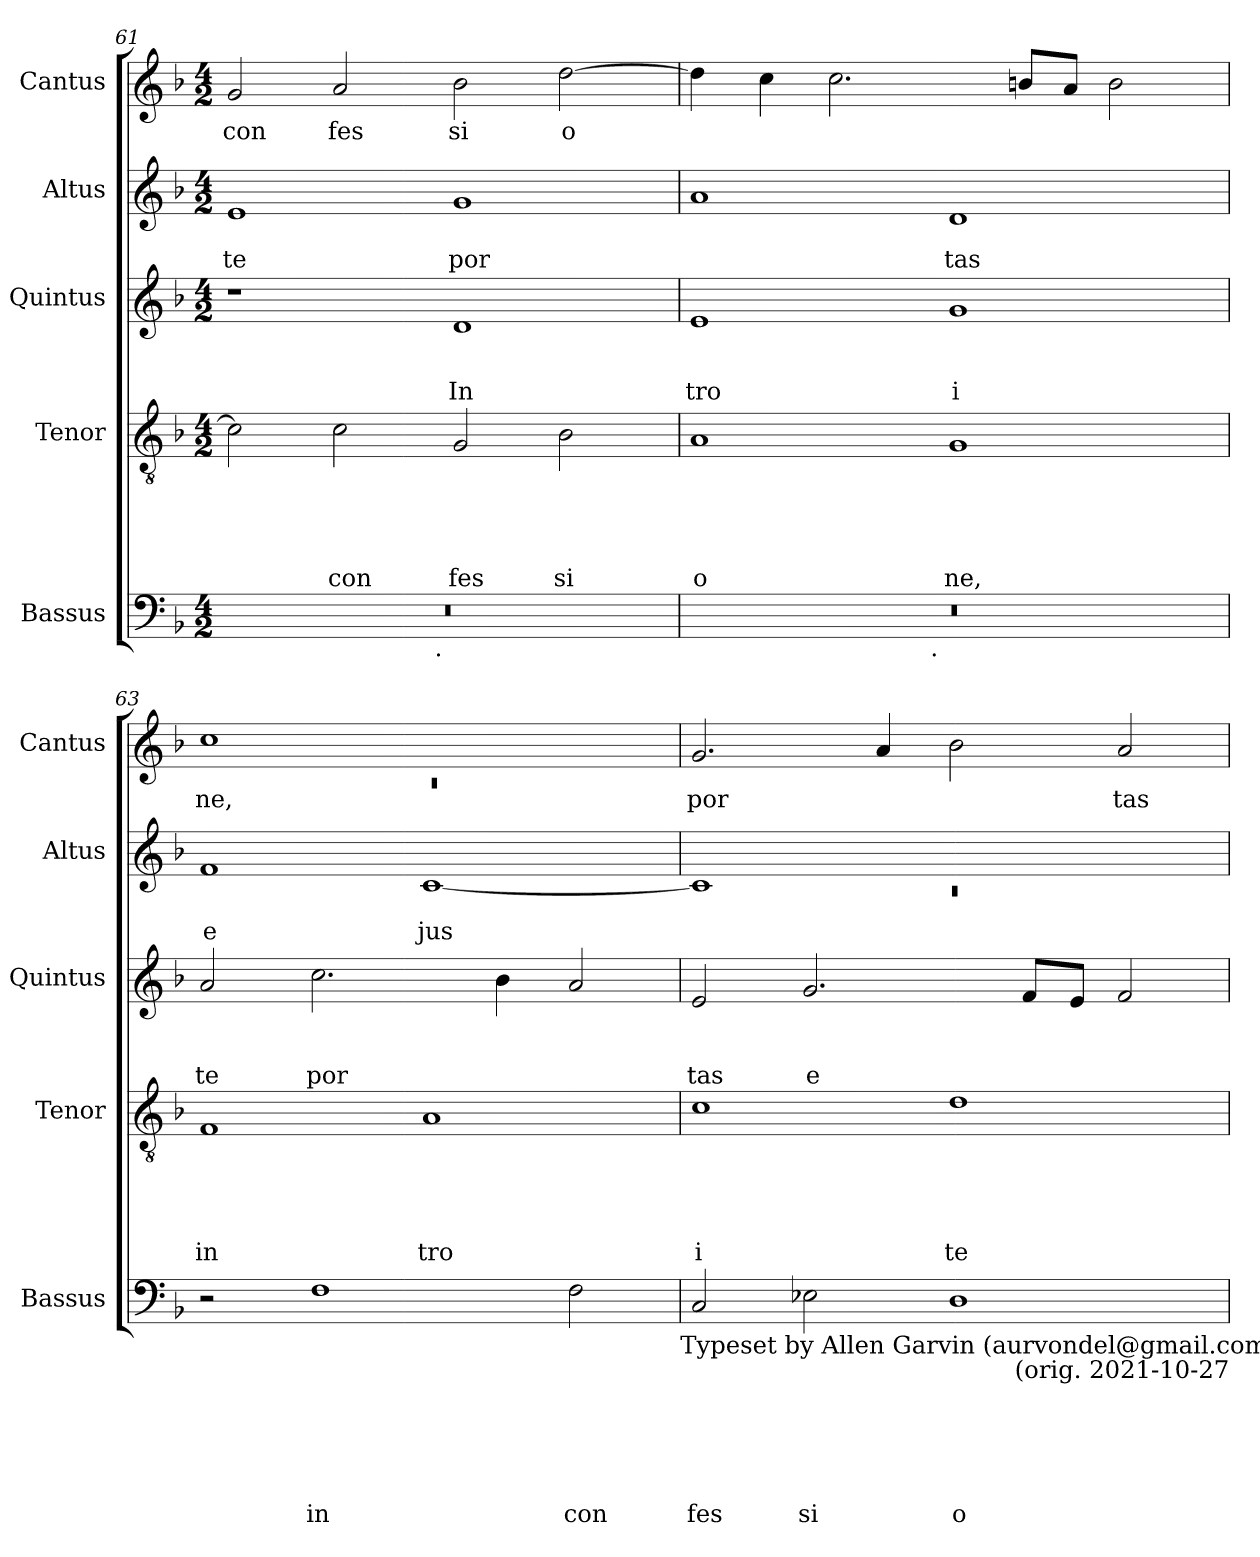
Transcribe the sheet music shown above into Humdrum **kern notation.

**kern	**text	**text	**text	**text	**text	**text	**kern	**text	**text	**text	**text	**text	**kern	**text	**text	**text	**kern	**text	**text	**kern	**text
*part5	*part5	*part5	*part5	*part5	*part5	*part5	*part4	*part4	*part4	*part4	*part4	*part4	*part3	*part3	*part3	*part3	*part2	*part2	*part2	*part1	*part1
*staff5	*staff5	*staff5	*staff5	*staff5	*staff5	*staff5	*staff4	*staff4	*staff4	*staff4	*staff4	*staff4	*staff3	*staff3	*staff3	*staff3	*staff2	*staff2	*staff2	*staff1	*staff1
*I"Bassus	*	*	*	*	*	*	*I"Tenor	*	*	*	*	*	*I"Quintus	*	*	*	*I"Altus	*	*	*I"Cantus	*
*I'Bassus	*	*	*	*	*	*	*I'Tenor	*	*	*	*	*	*I'Quintus	*	*	*	*I'Altus	*	*	*I'Cantus	*
!!LO:LB:g=z
*clefF4	*	*	*	*	*	*	*clefGv2	*	*	*	*	*	*clefG2	*	*	*	*clefG2	*	*	*clefG2	*
*k[b-]	*	*	*	*	*	*	*k[b-]	*	*	*	*	*	*k[b-]	*	*	*	*k[b-]	*	*	*k[b-]	*
*F:	*	*	*	*	*	*	*F:	*	*	*	*	*	*F:	*	*	*	*F:	*	*	*F:	*
*M4/2	*	*	*	*	*	*	*M4/2	*	*	*	*	*	*M4/2	*	*	*	*M4/2	*	*	*M4/2	*
=61	=61	=61	=61	=61	=61	=61	=61	=61	=61	=61	=61	=61	=61	=61	=61	=61	=61	=61	=61	=61	=61
!	!	!	!	!	!	!	!	!	!	!	!	!	!	!	!	!	!	!	!LO:LY:b	!	!LO:LY:b
*^	*	*	*	*	*	*	*	*	*	*	*	*	*	*	*	*	*	*	*	*	*
0r	2ryy	.	.	.	.	.	.	2c\]	.	.	.	.	.	1r	.	.	.	1e	.	-te	2g/	con
!	!	!	!	!	!	!	!	!	!	!	!	!	!LO:LY:b	!	!	!	!	!	!	!	!	!LO:LY:b
.	4...ryy	.	.	.	.	.	.	2c\	.	.	.	.	con	.	.	.	.	.	.	.	2a/	fes
!	!LO:TX:b:t=.	!	!	!	!	!	!	!	!	!	!	!	!	!	!	!	!	!	!	!	!	!
.	1ryy	.	.	.	.	.	.	.	.	.	.	.	.	.	.	.	.	.	.	.	.	.
!	!	!	!	!	!	!	!	!	!	!	!	!	!LO:LY:b	!	!	!	!LO:LY:b	!	!	!LO:LY:b	!	!LO:LY:b
.	.	.	.	.	.	.	.	2G/	.	.	.	.	fes	1d	.	.	In	1g	.	por	2b-\	si
!	!	!	!	!	!	!	!	!	!	!	!	!	!LO:LY:b	!	!	!	!	!	!	!	!	!LO:LY:b
.	.	.	.	.	.	.	.	2B-\	.	.	.	.	si	.	.	.	.	.	.	.	[>2dd\	o
.	32ryy	.	.	.	.	.	.	.	.	.	.	.	.	.	.	.	.	.	.	.	.	.
=62	=62	=62	=62	=62	=62	=62	=62	=62	=62	=62	=62	=62	=62	=62	=62	=62	=62	=62	=62	=62	=62	=62
!	!	!	!	!	!	!	!	!	!	!	!	!	!LO:LY:b	!	!	!	!LO:LY:b	!	!	!	!	!
0r	2ryy	.	.	.	.	.	.	1A	.	.	.	.	o	1e	.	.	tro	1a	.	.	4dd\]	.
.	.	.	.	.	.	.	.	.	.	.	.	.	.	.	.	.	.	.	.	.	4cc\	.
.	4...ryy	.	.	.	.	.	.	.	.	.	.	.	.	.	.	.	.	.	.	.	2.cc\	.
!	!LO:TX:b:t=.	!	!	!	!	!	!	!	!	!	!	!	!	!	!	!	!	!	!	!	!	!
.	1ryy	.	.	.	.	.	.	.	.	.	.	.	.	.	.	.	.	.	.	.	.	.
!	!	!	!	!	!	!	!	!	!	!	!	!	!LO:LY:b	!	!	!	!LO:LY:b	!	!	!LO:LY:b	!	!
.	.	.	.	.	.	.	.	1G	.	.	.	.	ne,	1g	.	.	i	1d	.	tas	.	.
.	.	.	.	.	.	.	.	.	.	.	.	.	.	.	.	.	.	.	.	.	8b/L	.
.	.	.	.	.	.	.	.	.	.	.	.	.	.	.	.	.	.	.	.	.	8a/J	.
.	.	.	.	.	.	.	.	.	.	.	.	.	.	.	.	.	.	.	.	.	2b\	.
.	32ryy	.	.	.	.	.	.	.	.	.	.	.	.	.	.	.	.	.	.	.	.	.
=63	=63	=63	=63	=63	=63	=63	=63	=63	=63	=63	=63	=63	=63	=63	=63	=63	=63	=63	=63	=63	=63	=63
*	*	*	*	*	*	*	*	*	*	*	*	*	*	*	*	*	*	*	*	*	*^	*
!	!	!	!	!	!	!	!	!	!	!	!	!	!LO:LY:b	!	!	!	!LO:LY:b	!	!	!LO:LY:b	!	!LO:N:vis=1	!LO:LY:b
*v	*v	*	*	*	*	*	*	*	*	*	*	*	*	*	*	*	*	*	*	*	*	*	*
2r	.	.	.	.	.	.	1F	.	.	.	.	in	2a/	.	.	te	1f	.	e	1cc	0rc	ne,
!	!	!	!	!	!	!LO:LY:b	!	!	!	!	!	!	!	!	!	!LO:LY:b	!	!	!	!	!	!
1F	.	.	.	.	.	in	.	.	.	.	.	.	2.cc\	.	.	por	.	.	.	.	.	.
!	!	!	!	!	!	!	!	!	!	!	!	!LO:LY:b	!	!	!	!	!	!	!LO:LY:b	!	!	!
.	.	.	.	.	.	.	1A	.	.	.	.	tro	.	.	.	.	[<1c	.	jus	1ryy	.	.
.	.	.	.	.	.	.	.	.	.	.	.	.	4b-\	.	.	.	.	.	.	.	.	.
!	!	!	!	!	!	!LO:LY:b	!	!	!	!	!	!	!	!	!	!	!	!	!	!	!	!
2F\	.	.	.	.	.	con	.	.	.	.	.	.	2a/	.	.	.	.	.	.	.	.	.
*	*	*	*	*	*	*	*	*	*	*	*	*	*	*	*	*	*	*	*	*v	*v	*
!LO:TX:b:t=Typeset by Allen Garvin (aurvondel@gmail.com)	!	!	!	!	!	!	!	!	!	!	!	!	!	!	!	!	!	!	!	!	!
=64	=64	=64	=64	=64	=64	=64	=64	=64	=64	=64	=64	=64	=64	=64	=64	=64	=64	=64	=64	=64	=64
*	*	*	*	*	*	*	*	*	*	*	*	*	*	*	*	*	*^	*	*	*	*
!	!	!	!	!	!	!LO:LY:b	!	!	!	!	!	!LO:LY:b	!	!	!	!LO:LY:b	!	!LO:N:vis=1	!	!	!	!LO:LY:b
2C/	.	.	.	.	.	fes	1c	.	.	.	.	i	2e/	.	.	tas	1c]	0rc	.	.	2.g/	por
!	!	!	!	!	!	!LO:LY:b	!	!	!	!	!	!	!	!	!	!LO:LY:b	!	!	!	!	!	!
2E-X\	.	.	.	.	.	si	.	.	.	.	.	.	2.g/	.	.	e	.	.	.	.	.	.
.	.	.	.	.	.	.	.	.	.	.	.	.	.	.	.	.	.	.	.	.	4a/	.
!	!	!	!	!	!	!LO:LY:b	!	!	!	!	!	!LO:LY:b	!	!	!	!	!	!	!	!	!	!
1D	.	.	.	.	.	o	1d	.	.	.	.	te	.	.	.	.	1ryy	.	.	.	2b-\	.
.	.	.	.	.	.	.	.	.	.	.	.	.	8f/L	.	.	.	.	.	.	.	.	.
.	.	.	.	.	.	.	.	.	.	.	.	.	8e/J	.	.	.	.	.	.	.	.	.
!	!	!	!	!	!	!	!	!	!	!	!	!	!	!	!	!	!	!	!	!	!	!LO:LY:b
.	.	.	.	.	.	.	.	.	.	.	.	.	2f/	.	.	.	.	.	.	.	2a/	tas
*	*	*	*	*	*	*	*	*	*	*	*	*	*	*	*	*	*v	*v	*	*	*	*
!LO:TX:b:t=(orig. 2021-10-27	!	!	!	!	!	!	!	!	!	!	!	!	!	!	!	!	!	!	!	!	!
=	=	=	=	=	=	=	=	=	=	=	=	=	=	=	=	=	=	=	=	=	=
*-	*-	*-	*-	*-	*-	*-	*-	*-	*-	*-	*-	*-	*-	*-	*-	*-	*-	*-	*-	*-	*-
